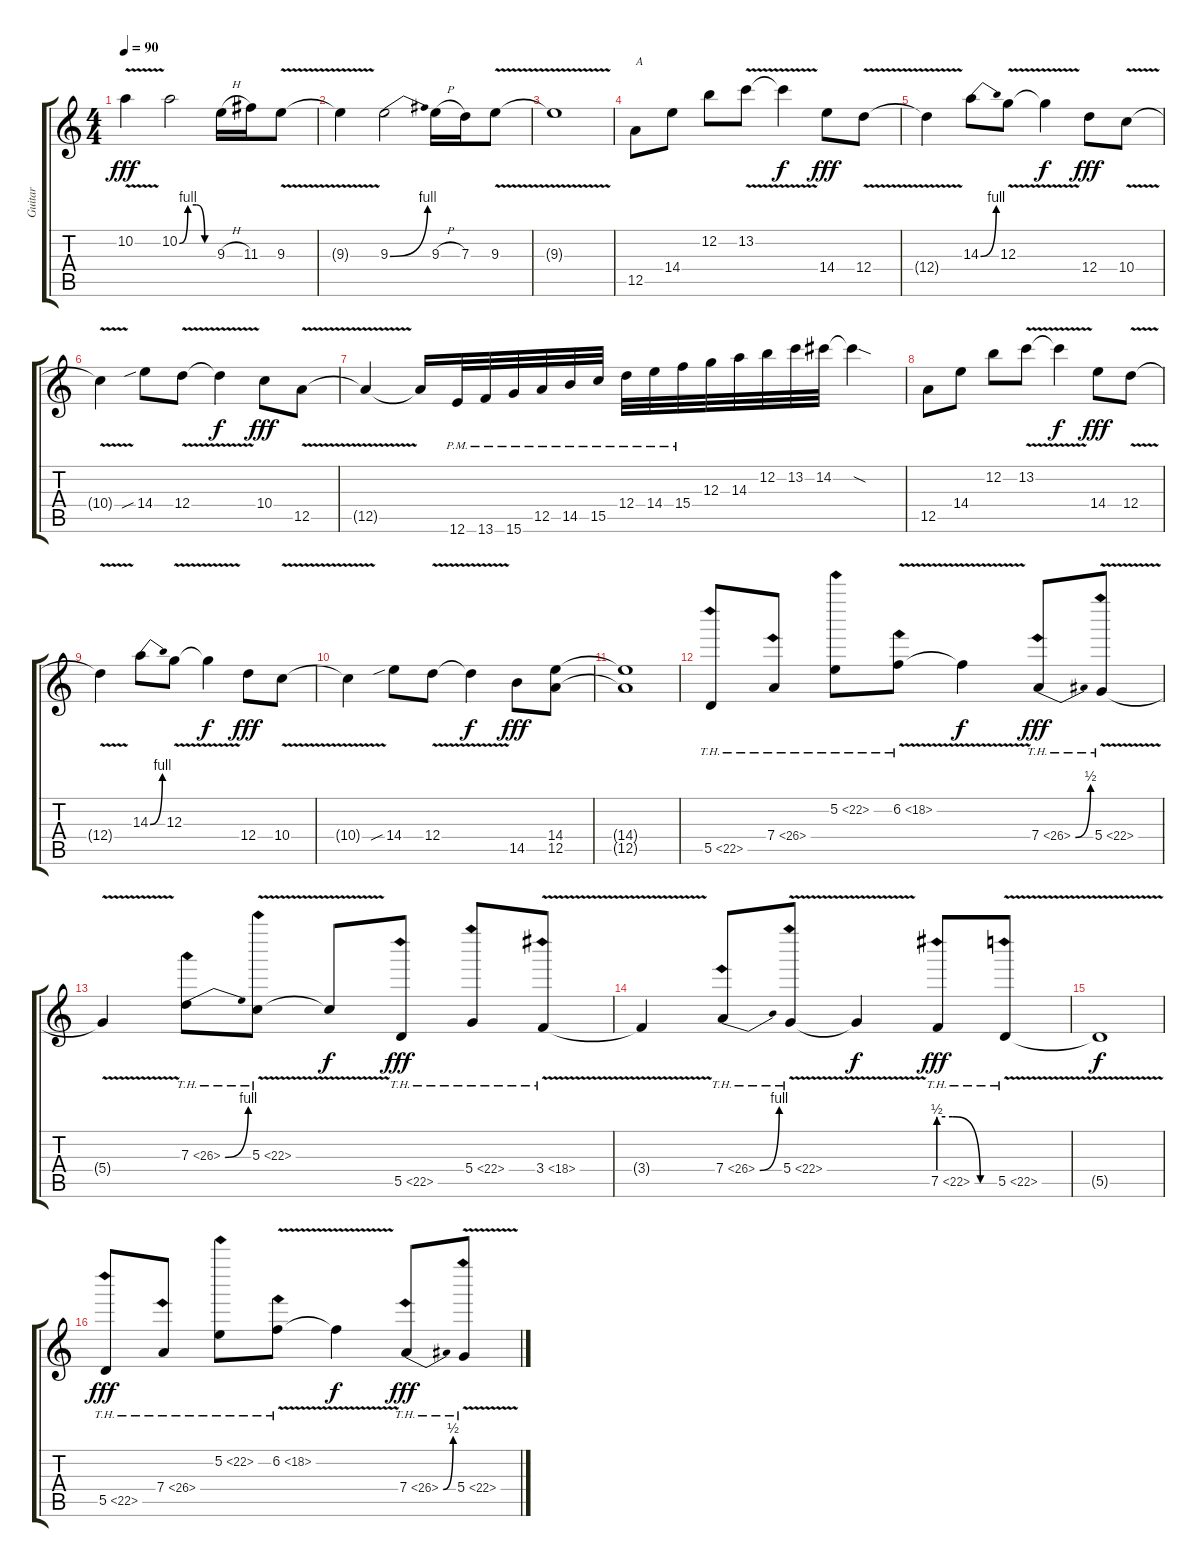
\track ("Guitar" "Guitar") {mute instrument overdrivenguitar}
\staff {score tabs}
\tuning (E4 B3 G3 D3 A2 E2) {hide}
\ts (4 4)
\tempo 90
\clef g2
\ks c
10.2{v}.4{dy fff} 10.2{be (custom 0 0 15 4 30 4 45 0 60 0)}.2 9.3{h}.16 11.3.16 9.3{v}.8 |
9.3{t}.4 9.3{be (bend 0 0 60 4)}.2 9.3{h}.16 7.3.16 9.3{v}.8 |
9.3{t}.1 |
12.5.8{txt "A"} 14.4.8 12.2.8 13.2{v}.8 13.2{t}.4{dy f} 14.4.8{dy fff} 12.4{v}.8 |
12.4{t}.4 14.3{be (bend 0 0 60 4)}.8 12.3{v}.8 12.3{t}.4{dy f} 12.4.8{dy fff} 10.4{v}.8 |
10.4{t}.4 14.4{sib}.8 12.4{v}.8 12.4{t}.4{dy f} 10.4.8{dy fff} 12.5{v}.8 |
12.5{t}.4 12.5{t}.16 12.6{pm}.32 13.6{pm}.32 15.6{pm}.32 12.5{pm}.32 14.5{pm}.32 15.5{pm}.32 12.4{pm}.32 14.4{pm}.32 15.4{pm}.32 12.3.32 14.3.32 12.2.32 13.2.32 14.2.32 14.2{sod t}.4 |
12.5.8 14.4.8 12.2.8 13.2{v}.8 13.2{t}.4{dy f} 14.4.8{dy fff} 12.4{v}.8 |
12.4{t}.4 14.3{be (bend 0 0 60 4)}.8 12.3{v}.8 12.3{t}.4{dy f} 12.4.8{dy fff} 10.4{v}.8 |
10.4{t}.4 14.4{sib}.8 12.4{v}.8 12.4{t}.4{dy f} 14.5.8{dy fff} (14.4 12.5).8 |
(14.4{t} 12.5{t}).1 |
5.5{th 17}.8 7.4{th 19}.8 5.2{th 17}.8 6.2{th 12 v}.8 6.2{t}.4{dy f} 7.4{be (bend 0 0 60 2) th 19}.8{dy fff} 5.4{th 17 v}.8 |
5.4{t}.4 7.3{be (bend 0 0 60 4) th 19}.8 5.3{th 17 v}.8 5.3{t}.8{dy f} 5.5{th 17}.8{dy fff} 5.4{th 17}.8 3.4{th 15 v}.8 |
3.4{t}.4 7.4{be (bend 0 0 60 4) th 19}.8 5.4{th 17 v}.8 5.4{t}.4{dy f} 7.5{be (custom 0 2 15 2 45 0 60 0) th 15}.8{dy fff} 5.5{th 17 v}.8 |
5.5{t}.1{dy f} |
5.5{th 17}.8{dy fff} 7.4{th 19}.8 5.2{th 17}.8 6.2{th 12 v}.8 6.2{t}.4{dy f} 7.4{be (bend 0 0 60 2) th 19}.8{dy fff} 5.4{th 17 v}.8
